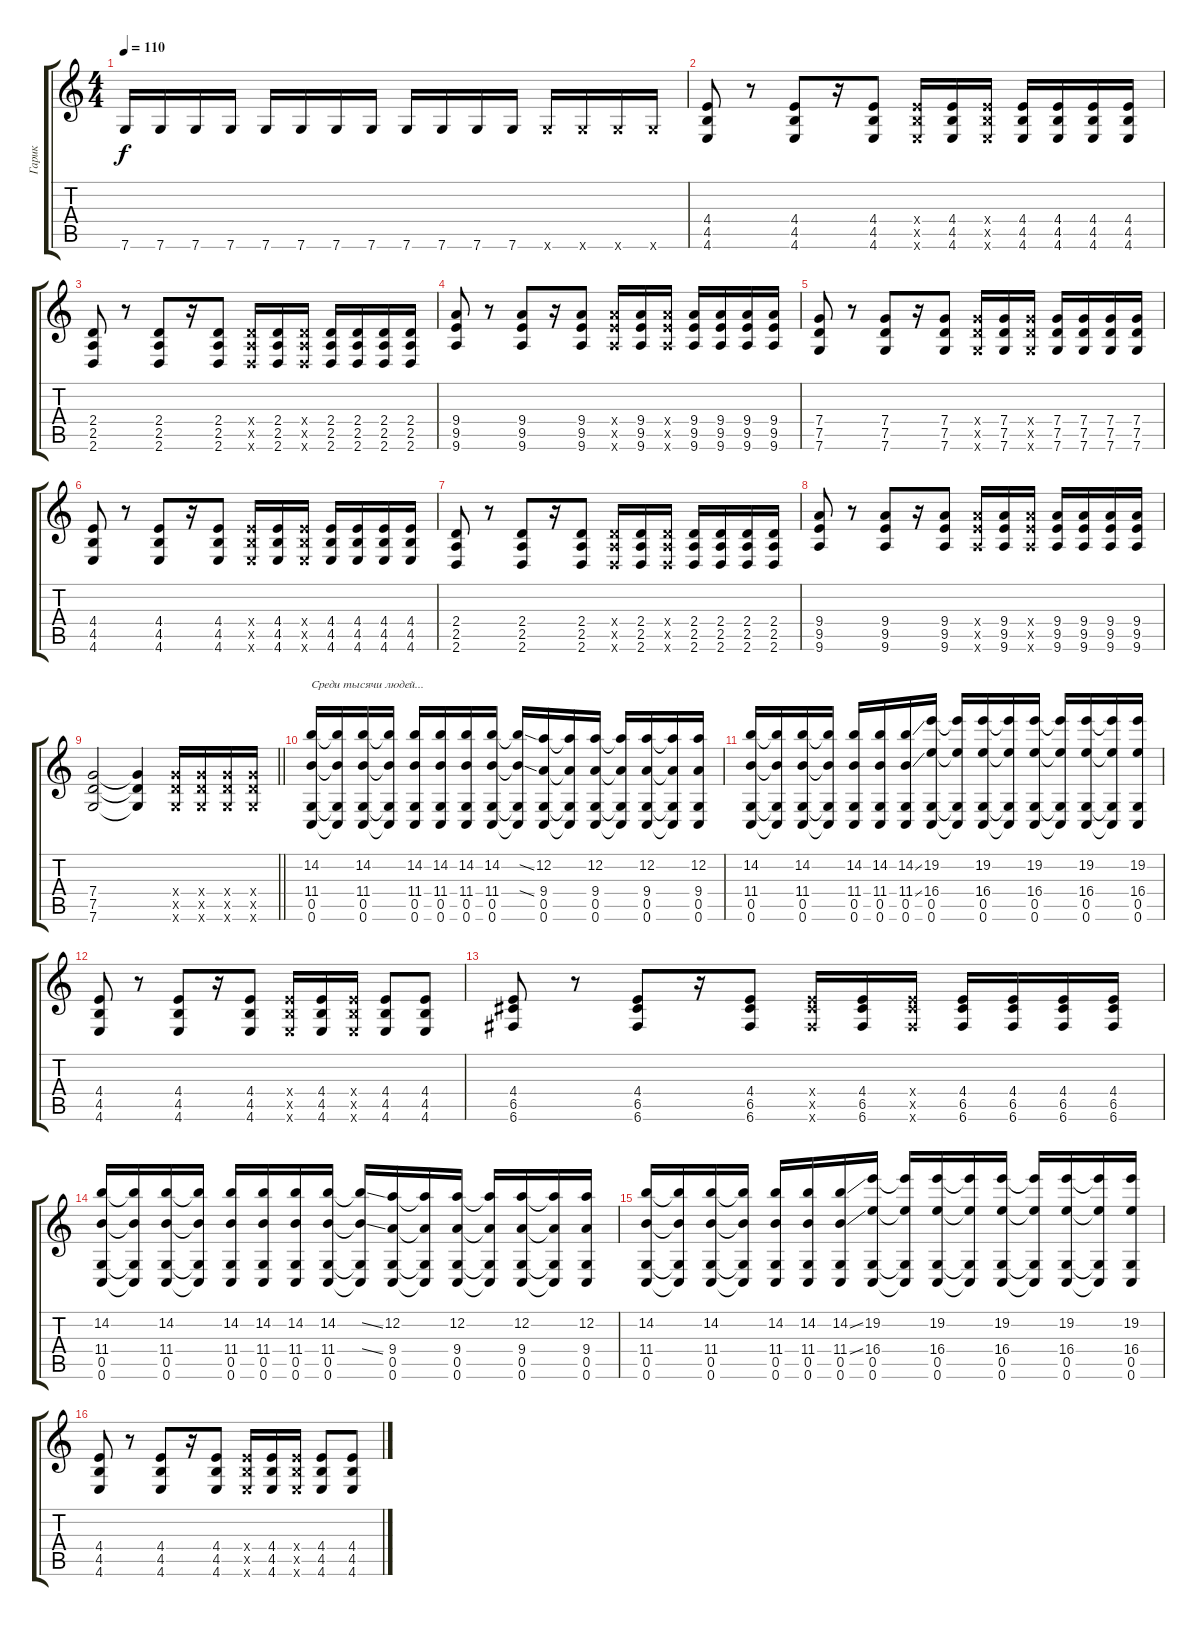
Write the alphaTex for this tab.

\track ("Гарик" "Гарик") {instrument distortionguitar}
\staff {score tabs}
\tuning (D4 A3 F3 C3 G2 C2) {hide}
\ts (4 4)
\tempo 110
\clef g2
\ks c
7.6.16{dy f} 7.6.16 7.6.16 7.6.16 7.6.16 7.6.16 7.6.16 7.6.16 7.6.16 7.6.16 7.6.16 7.6.16 7.6{x}.16 7.6{x}.16 7.6{x}.16 7.6{x}.16 |
(4.4 4.5 4.6).8 r.8 (4.4 4.5 4.6).8 r.16 (4.4 4.5 4.6).8 (4.4{x} 4.5{x} 4.6{x}).16 (4.4 4.5 4.6).16 (4.4{x} 4.5{x} 4.6{x}).16 (4.4 4.5 4.6).16 (4.4 4.5 4.6).16 (4.4 4.5 4.6).16 (4.4 4.5 4.6).16 |
(2.4 2.5 2.6).8 r.8 (2.4 2.5 2.6).8 r.16 (2.4 2.5 2.6).8 (2.4{x} 2.5{x} 2.6{x}).16 (2.4 2.5 2.6).16 (2.4{x} 2.5{x} 2.6{x}).16 (2.4 2.5 2.6).16 (2.4 2.5 2.6).16 (2.4 2.5 2.6).16 (2.4 2.5 2.6).16 |
(9.4 9.5 9.6).8 r.8 (9.4 9.5 9.6).8 r.16 (9.4 9.5 9.6).8 (9.4{x} 9.5{x} 9.6{x}).16 (9.4 9.5 9.6).16 (9.4{x} 9.5{x} 9.6{x}).16 (9.4 9.5 9.6).16 (9.4 9.5 9.6).16 (9.4 9.5 9.6).16 (9.4 9.5 9.6).16 |
(7.4 7.5 7.6).8 r.8 (7.4 7.5 7.6).8 r.16 (7.4 7.5 7.6).8 (7.4{x} 7.5{x} 7.6{x}).16 (7.4 7.5 7.6).16 (7.4{x} 7.5{x} 7.6{x}).16 (7.4 7.5 7.6).16 (7.4 7.5 7.6).16 (7.4 7.5 7.6).16 (7.4 7.5 7.6).16 |
(4.4 4.5 4.6).8 r.8 (4.4 4.5 4.6).8 r.16 (4.4 4.5 4.6).8 (4.4{x} 4.5{x} 4.6{x}).16 (4.4 4.5 4.6).16 (4.4{x} 4.5{x} 4.6{x}).16 (4.4 4.5 4.6).16 (4.4 4.5 4.6).16 (4.4 4.5 4.6).16 (4.4 4.5 4.6).16 |
(2.4 2.5 2.6).8 r.8 (2.4 2.5 2.6).8 r.16 (2.4 2.5 2.6).8 (2.4{x} 2.5{x} 2.6{x}).16 (2.4 2.5 2.6).16 (2.4{x} 2.5{x} 2.6{x}).16 (2.4 2.5 2.6).16 (2.4 2.5 2.6).16 (2.4 2.5 2.6).16 (2.4 2.5 2.6).16 |
(9.4 9.5 9.6).8 r.8 (9.4 9.5 9.6).8 r.16 (9.4 9.5 9.6).8 (9.4{x} 9.5{x} 9.6{x}).16 (9.4 9.5 9.6).16 (9.4{x} 9.5{x} 9.6{x}).16 (9.4 9.5 9.6).16 (9.4 9.5 9.6).16 (9.4 9.5 9.6).16 (9.4 9.5 9.6).16 |
\barLineRight lightlight
(7.4 7.5 7.6).2 (7.4{t} 7.5{t} 7.6{t}).4 (7.4{x} 7.5{x} 7.6{x}).16 (7.4{x} 7.5{x} 7.6{x}).16 (7.4{x} 7.5{x} 7.6{x}).16 (7.4{x} 7.5{x} 7.6{x}).16 |
(14.2 11.4 0.5 0.6).16{txt "Среди тысячи людей..."} (14.2{t} 11.4{t} 0.5{t} 0.6{t}).16 (14.2 11.4 0.5 0.6).16 (14.2{t} 11.4{t} 0.5{t} 0.6{t}).16 (14.2 11.4 0.5 0.6).16 (14.2 11.4 0.5 0.6).16 (14.2 11.4 0.5 0.6).16 (14.2 11.4 0.5 0.6).16 (14.2{ss t} 11.4{ss t} 0.5{t} 0.6{t}).16 (12.2 9.4 0.5 0.6).16 (12.2{t} 9.4{t} 0.5{t} 0.6{t}).16 (12.2 9.4 0.5 0.6).16 (12.2{t} 9.4{t} 0.5{t} 0.6{t}).16 (12.2 9.4 0.5 0.6).16 (12.2{t} 9.4{t} 0.5{t} 0.6{t}).16 (12.2 9.4 0.5 0.6).16 |
(14.2 11.4 0.5 0.6).16 (14.2{t} 11.4{t} 0.5{t} 0.6{t}).16 (14.2 11.4 0.5 0.6).16 (14.2{t} 11.4{t} 0.5{t} 0.6{t}).16 (14.2 11.4 0.5 0.6).16 (14.2 11.4 0.5 0.6).16 (14.2{ss} 11.4{ss} 0.5 0.6).16 (19.2 16.4 0.5 0.6).16 (19.2{t} 16.4{t} 0.5{t} 0.6{t}).16 (19.2 16.4 0.5 0.6).16 (19.2{t} 16.4{t} 0.5{t} 0.6{t}).16 (19.2 16.4 0.5 0.6).16 (19.2{t} 16.4{t} 0.5{t} 0.6{t}).16 (19.2 16.4 0.5 0.6).16 (19.2{t} 16.4{t} 0.5{t} 0.6{t}).16 (19.2 16.4 0.5 0.6).16 |
(4.4 4.5 4.6).8 r.8 (4.4 4.5 4.6).8 r.16 (4.4 4.5 4.6).8 (4.4{x} 4.5{x} 4.6{x}).16 (4.4 4.5 4.6).16 (4.4{x} 4.5{x} 4.6{x}).16 (4.4 4.5 4.6).8 (4.4 4.5 4.6).8 |
(4.4 6.5 6.6).8 r.8 (4.4 6.5 6.6).8 r.16 (4.4 6.5 6.6).8 (4.4{x} 6.5{x} 6.6{x}).16 (4.4 6.5 6.6).16 (4.4{x} 6.5{x} 6.6{x}).16 (4.4 6.5 6.6).16 (4.4 6.5 6.6).16 (4.4 6.5 6.6).16 (4.4 6.5 6.6).16 |
(14.2 11.4 0.5 0.6).16 (14.2{t} 11.4{t} 0.5{t} 0.6{t}).16 (14.2 11.4 0.5 0.6).16 (14.2{t} 11.4{t} 0.5{t} 0.6{t}).16 (14.2 11.4 0.5 0.6).16 (14.2 11.4 0.5 0.6).16 (14.2 11.4 0.5 0.6).16 (14.2 11.4 0.5 0.6).16 (14.2{ss t} 11.4{ss t} 0.5{t} 0.6{t}).16 (12.2 9.4 0.5 0.6).16 (12.2{t} 9.4{t} 0.5{t} 0.6{t}).16 (12.2 9.4 0.5 0.6).16 (12.2{t} 9.4{t} 0.5{t} 0.6{t}).16 (12.2 9.4 0.5 0.6).16 (12.2{t} 9.4{t} 0.5{t} 0.6{t}).16 (12.2 9.4 0.5 0.6).16 |
(14.2 11.4 0.5 0.6).16 (14.2{t} 11.4{t} 0.5{t} 0.6{t}).16 (14.2 11.4 0.5 0.6).16 (14.2{t} 11.4{t} 0.5{t} 0.6{t}).16 (14.2 11.4 0.5 0.6).16 (14.2 11.4 0.5 0.6).16 (14.2{ss} 11.4{ss} 0.5 0.6).16 (19.2 16.4 0.5 0.6).16 (19.2{t} 16.4{t} 0.5{t} 0.6{t}).16 (19.2 16.4 0.5 0.6).16 (19.2{t} 16.4{t} 0.5{t} 0.6{t}).16 (19.2 16.4 0.5 0.6).16 (19.2{t} 16.4{t} 0.5{t} 0.6{t}).16 (19.2 16.4 0.5 0.6).16 (19.2{t} 16.4{t} 0.5{t} 0.6{t}).16 (19.2 16.4 0.5 0.6).16 |
(4.4 4.5 4.6).8 r.8 (4.4 4.5 4.6).8 r.16 (4.4 4.5 4.6).8 (4.4{x} 4.5{x} 4.6{x}).16 (4.4 4.5 4.6).16 (4.4{x} 4.5{x} 4.6{x}).16 (4.4 4.5 4.6).8 (4.4 4.5 4.6).8
